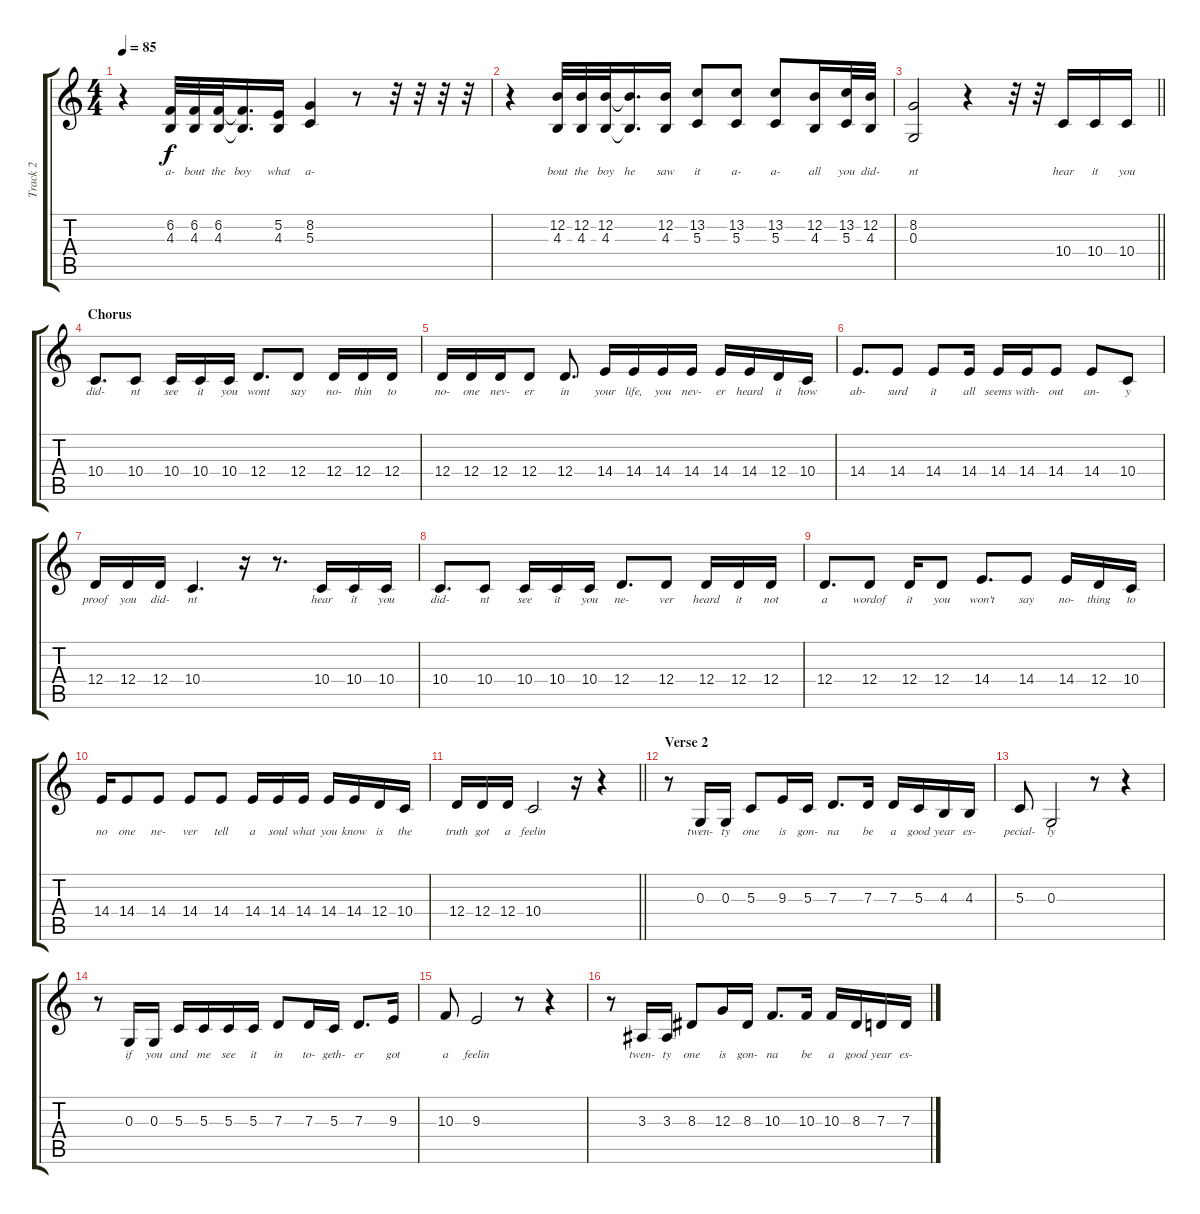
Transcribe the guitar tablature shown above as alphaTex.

\track ("Track 2" "Track 2") {instrument trumpet}
\staff {score tabs}
\tuning (E4 B3 G3 D3 A2 E2) {hide}
\ts (4 4)
\tempo 85
\clef g2
\ks c
r.4{dy f} (6.2 4.3).32{lyrics (0 "a-") lyrics (1 "") lyrics (2 "") lyrics (3 "") lyrics (4 "")} (6.2 4.3).32{lyrics (0 "bout") lyrics (1 "") lyrics (2 "") lyrics (3 "") lyrics (4 "")} (6.2 4.3).32{lyrics (0 "the") lyrics (1 "") lyrics (2 "") lyrics (3 "") lyrics (4 "")} (6.2{t} 4.3{t}).16{d lyrics (0 "boy") lyrics (1 "") lyrics (2 "") lyrics (3 "") lyrics (4 "")} (5.2 4.3).16{lyrics (0 "what") lyrics (1 "") lyrics (2 "") lyrics (3 "") lyrics (4 "")} (8.2 5.3).4{lyrics (0 "a-") lyrics (1 "") lyrics (2 "") lyrics (3 "") lyrics (4 "")} r.8 r.32 r.32 r.32 r.32 |
r.4 (12.2 4.3).32{lyrics (0 "bout") lyrics (1 "") lyrics (2 "") lyrics (3 "") lyrics (4 "")} (12.2 4.3).32{lyrics (0 "the") lyrics (1 "") lyrics (2 "") lyrics (3 "") lyrics (4 "")} (12.2 4.3).32{lyrics (0 "boy") lyrics (1 "") lyrics (2 "") lyrics (3 "") lyrics (4 "")} (12.2{t} 4.3{t}).16{d lyrics (0 "he") lyrics (1 "") lyrics (2 "") lyrics (3 "") lyrics (4 "")} (12.2 4.3).16{lyrics (0 "saw") lyrics (1 "") lyrics (2 "") lyrics (3 "") lyrics (4 "")} (13.2 5.3).8{lyrics (0 "it") lyrics (1 "") lyrics (2 "") lyrics (3 "") lyrics (4 "")} (13.2 5.3).8{lyrics (0 "a-") lyrics (1 "") lyrics (2 "") lyrics (3 "") lyrics (4 "")} (13.2 5.3).8{lyrics (0 "a-") lyrics (1 "") lyrics (2 "") lyrics (3 "") lyrics (4 "")} (12.2 4.3).16{lyrics (0 "all") lyrics (1 "") lyrics (2 "") lyrics (3 "") lyrics (4 "")} (13.2 5.3).32{lyrics (0 "you") lyrics (1 "") lyrics (2 "") lyrics (3 "") lyrics (4 "")} (12.2 4.3).32{lyrics (0 "did-") lyrics (1 "") lyrics (2 "") lyrics (3 "") lyrics (4 "")} |
\barLineRight lightlight
(8.2 0.3).2{lyrics (0 "nt") lyrics (1 "") lyrics (2 "") lyrics (3 "") lyrics (4 "")} r.4 r.32 r.32 10.4.16{lyrics (0 "hear") lyrics (1 "") lyrics (2 "") lyrics (3 "") lyrics (4 "")} 10.4.16{lyrics (0 "it") lyrics (1 "") lyrics (2 "") lyrics (3 "") lyrics (4 "")} 10.4.16{lyrics (0 "you") lyrics (1 "") lyrics (2 "") lyrics (3 "") lyrics (4 "")} |
\section ("" "Chorus")
10.4.8{d lyrics (0 "did-") lyrics (1 "") lyrics (2 "") lyrics (3 "") lyrics (4 "")} 10.4.8{lyrics (0 "nt") lyrics (1 "") lyrics (2 "") lyrics (3 "") lyrics (4 "")} 10.4.16{lyrics (0 "see") lyrics (1 "") lyrics (2 "") lyrics (3 "") lyrics (4 "")} 10.4.16{lyrics (0 "it") lyrics (1 "") lyrics (2 "") lyrics (3 "") lyrics (4 "")} 10.4.16{lyrics (0 "you") lyrics (1 "") lyrics (2 "") lyrics (3 "") lyrics (4 "")} 12.4.8{d lyrics (0 "wont") lyrics (1 "") lyrics (2 "") lyrics (3 "") lyrics (4 "")} 12.4.8{lyrics (0 "say") lyrics (1 "") lyrics (2 "") lyrics (3 "") lyrics (4 "")} 12.4.16{lyrics (0 "no-") lyrics (1 "") lyrics (2 "") lyrics (3 "") lyrics (4 "")} 12.4.16{lyrics (0 "thin") lyrics (1 "") lyrics (2 "") lyrics (3 "") lyrics (4 "")} 12.4.16{lyrics (0 "to") lyrics (1 "") lyrics (2 "") lyrics (3 "") lyrics (4 "")} |
12.4.16{lyrics (0 "no-") lyrics (1 "") lyrics (2 "") lyrics (3 "") lyrics (4 "")} 12.4.16{lyrics (0 "one") lyrics (1 "") lyrics (2 "") lyrics (3 "") lyrics (4 "")} 12.4.16{lyrics (0 "nev-") lyrics (1 "") lyrics (2 "") lyrics (3 "") lyrics (4 "")} 12.4.8{lyrics (0 "er") lyrics (1 "") lyrics (2 "") lyrics (3 "") lyrics (4 "")} 12.4.8{d lyrics (0 "in") lyrics (1 "") lyrics (2 "") lyrics (3 "") lyrics (4 "")} 14.4.16{lyrics (0 "your") lyrics (1 "") lyrics (2 "") lyrics (3 "") lyrics (4 "")} 14.4.16{lyrics (0 "life,") lyrics (1 "") lyrics (2 "") lyrics (3 "") lyrics (4 "")} 14.4.16{lyrics (0 "you") lyrics (1 "") lyrics (2 "") lyrics (3 "") lyrics (4 "")} 14.4.16{lyrics (0 "nev-") lyrics (1 "") lyrics (2 "") lyrics (3 "") lyrics (4 "")} 14.4.16{lyrics (0 "er") lyrics (1 "") lyrics (2 "") lyrics (3 "") lyrics (4 "")} 14.4.16{lyrics (0 "heard") lyrics (1 "") lyrics (2 "") lyrics (3 "") lyrics (4 "")} 12.4.16{lyrics (0 "it") lyrics (1 "") lyrics (2 "") lyrics (3 "") lyrics (4 "")} 10.4.16{lyrics (0 "how") lyrics (1 "") lyrics (2 "") lyrics (3 "") lyrics (4 "")} |
14.4.8{d lyrics (0 "ab-") lyrics (1 "") lyrics (2 "") lyrics (3 "") lyrics (4 "")} 14.4.8{lyrics (0 "surd") lyrics (1 "") lyrics (2 "") lyrics (3 "") lyrics (4 "")} 14.4.8{lyrics (0 "it") lyrics (1 "") lyrics (2 "") lyrics (3 "") lyrics (4 "")} 14.4.16{lyrics (0 "all") lyrics (1 "") lyrics (2 "") lyrics (3 "") lyrics (4 "")} 14.4.16{lyrics (0 "seems") lyrics (1 "") lyrics (2 "") lyrics (3 "") lyrics (4 "")} 14.4.16{lyrics (0 "with-") lyrics (1 "") lyrics (2 "") lyrics (3 "") lyrics (4 "")} 14.4.8{lyrics (0 "out") lyrics (1 "") lyrics (2 "") lyrics (3 "") lyrics (4 "")} 14.4.8{lyrics (0 "an-") lyrics (1 "") lyrics (2 "") lyrics (3 "") lyrics (4 "")} 10.4.8{lyrics (0 "y") lyrics (1 "") lyrics (2 "") lyrics (3 "") lyrics (4 "")} |
12.4.16{lyrics (0 "proof") lyrics (1 "") lyrics (2 "") lyrics (3 "") lyrics (4 "")} 12.4.16{lyrics (0 "you") lyrics (1 "") lyrics (2 "") lyrics (3 "") lyrics (4 "")} 12.4.16{lyrics (0 "did-") lyrics (1 "") lyrics (2 "") lyrics (3 "") lyrics (4 "")} 10.4.4{d lyrics (0 "nt") lyrics (1 "") lyrics (2 "") lyrics (3 "") lyrics (4 "")} r.16 r.8{d} 10.4.16{lyrics (0 "hear") lyrics (1 "") lyrics (2 "") lyrics (3 "") lyrics (4 "")} 10.4.16{lyrics (0 "it") lyrics (1 "") lyrics (2 "") lyrics (3 "") lyrics (4 "")} 10.4.16{lyrics (0 "you") lyrics (1 "") lyrics (2 "") lyrics (3 "") lyrics (4 "")} |
10.4.8{d lyrics (0 "did-") lyrics (1 "") lyrics (2 "") lyrics (3 "") lyrics (4 "")} 10.4.8{lyrics (0 "nt") lyrics (1 "") lyrics (2 "") lyrics (3 "") lyrics (4 "")} 10.4.16{lyrics (0 "see") lyrics (1 "") lyrics (2 "") lyrics (3 "") lyrics (4 "")} 10.4.16{lyrics (0 "it") lyrics (1 "") lyrics (2 "") lyrics (3 "") lyrics (4 "")} 10.4.16{lyrics (0 "you") lyrics (1 "") lyrics (2 "") lyrics (3 "") lyrics (4 "")} 12.4.8{d lyrics (0 "ne-") lyrics (1 "") lyrics (2 "") lyrics (3 "") lyrics (4 "")} 12.4.8{lyrics (0 "ver") lyrics (1 "") lyrics (2 "") lyrics (3 "") lyrics (4 "")} 12.4.16{lyrics (0 "heard") lyrics (1 "") lyrics (2 "") lyrics (3 "") lyrics (4 "")} 12.4.16{lyrics (0 "it") lyrics (1 "") lyrics (2 "") lyrics (3 "") lyrics (4 "")} 12.4.16{lyrics (0 "not") lyrics (1 "") lyrics (2 "") lyrics (3 "") lyrics (4 "")} |
12.4.8{d lyrics (0 "a") lyrics (1 "") lyrics (2 "") lyrics (3 "") lyrics (4 "")} 12.4.8{lyrics (0 "wordof") lyrics (1 "") lyrics (2 "") lyrics (3 "") lyrics (4 "")} 12.4.16{lyrics (0 "it") lyrics (1 "") lyrics (2 "") lyrics (3 "") lyrics (4 "")} 12.4.8{lyrics (0 "you") lyrics (1 "") lyrics (2 "") lyrics (3 "") lyrics (4 "")} 14.4.8{d lyrics (0 "won't") lyrics (1 "") lyrics (2 "") lyrics (3 "") lyrics (4 "")} 14.4.8{lyrics (0 "say") lyrics (1 "") lyrics (2 "") lyrics (3 "") lyrics (4 "")} 14.4.16{lyrics (0 "no-") lyrics (1 "") lyrics (2 "") lyrics (3 "") lyrics (4 "")} 12.4.16{lyrics (0 "thing") lyrics (1 "") lyrics (2 "") lyrics (3 "") lyrics (4 "")} 10.4.16{lyrics (0 "to") lyrics (1 "") lyrics (2 "") lyrics (3 "") lyrics (4 "")} |
14.4.16{lyrics (0 "no") lyrics (1 "") lyrics (2 "") lyrics (3 "") lyrics (4 "")} 14.4.8{lyrics (0 "one") lyrics (1 "") lyrics (2 "") lyrics (3 "") lyrics (4 "")} 14.4.8{lyrics (0 "ne-") lyrics (1 "") lyrics (2 "") lyrics (3 "") lyrics (4 "")} 14.4.8{lyrics (0 "ver") lyrics (1 "") lyrics (2 "") lyrics (3 "") lyrics (4 "")} 14.4.8{lyrics (0 "tell") lyrics (1 "") lyrics (2 "") lyrics (3 "") lyrics (4 "")} 14.4.16{lyrics (0 "a") lyrics (1 "") lyrics (2 "") lyrics (3 "") lyrics (4 "")} 14.4.16{lyrics (0 "soul") lyrics (1 "") lyrics (2 "") lyrics (3 "") lyrics (4 "")} 14.4.16{lyrics (0 "what") lyrics (1 "") lyrics (2 "") lyrics (3 "") lyrics (4 "")} 14.4.16{lyrics (0 "you") lyrics (1 "") lyrics (2 "") lyrics (3 "") lyrics (4 "")} 14.4.16{lyrics (0 "know") lyrics (1 "") lyrics (2 "") lyrics (3 "") lyrics (4 "")} 12.4.16{lyrics (0 "is") lyrics (1 "") lyrics (2 "") lyrics (3 "") lyrics (4 "")} 10.4.16{lyrics (0 "the") lyrics (1 "") lyrics (2 "") lyrics (3 "") lyrics (4 "")} |
\barLineRight lightlight
12.4.16{lyrics (0 "truth") lyrics (1 "") lyrics (2 "") lyrics (3 "") lyrics (4 "")} 12.4.16{lyrics (0 "got") lyrics (1 "") lyrics (2 "") lyrics (3 "") lyrics (4 "")} 12.4.16{lyrics (0 "a") lyrics (1 "") lyrics (2 "") lyrics (3 "") lyrics (4 "")} 10.4.2{lyrics (0 "feelin") lyrics (1 "") lyrics (2 "") lyrics (3 "") lyrics (4 "")} r.16 r.4 |
\section ("" "Verse 2")
r.8 0.3.16{lyrics (0 "twen-") lyrics (1 "") lyrics (2 "") lyrics (3 "") lyrics (4 "")} 0.3.16{lyrics (0 "ty") lyrics (1 "") lyrics (2 "") lyrics (3 "") lyrics (4 "")} 5.3.8{lyrics (0 "one") lyrics (1 "") lyrics (2 "") lyrics (3 "") lyrics (4 "")} 9.3.16{lyrics (0 "is") lyrics (1 "") lyrics (2 "") lyrics (3 "") lyrics (4 "")} 5.3.16{lyrics (0 "gon-") lyrics (1 "") lyrics (2 "") lyrics (3 "") lyrics (4 "")} 7.3.8{d lyrics (0 "na") lyrics (1 "") lyrics (2 "") lyrics (3 "") lyrics (4 "")} 7.3.16{lyrics (0 "be") lyrics (1 "") lyrics (2 "") lyrics (3 "") lyrics (4 "")} 7.3.16{lyrics (0 "a") lyrics (1 "") lyrics (2 "") lyrics (3 "") lyrics (4 "")} 5.3.16{lyrics (0 "good") lyrics (1 "") lyrics (2 "") lyrics (3 "") lyrics (4 "")} 4.3.16{lyrics (0 "year") lyrics (1 "") lyrics (2 "") lyrics (3 "") lyrics (4 "")} 4.3.16{lyrics (0 "es-") lyrics (1 "") lyrics (2 "") lyrics (3 "") lyrics (4 "")} |
5.3.8{lyrics (0 "pecial-") lyrics (1 "") lyrics (2 "") lyrics (3 "") lyrics (4 "")} 0.3.2{lyrics (0 "ly") lyrics (1 "") lyrics (2 "") lyrics (3 "") lyrics (4 "")} r.8 r.4 |
r.8 0.3.16{lyrics (0 "if") lyrics (1 "") lyrics (2 "") lyrics (3 "") lyrics (4 "")} 0.3.16{lyrics (0 "you") lyrics (1 "") lyrics (2 "") lyrics (3 "") lyrics (4 "")} 5.3.16{lyrics (0 "and") lyrics (1 "") lyrics (2 "") lyrics (3 "") lyrics (4 "")} 5.3.16{lyrics (0 "me") lyrics (1 "") lyrics (2 "") lyrics (3 "") lyrics (4 "")} 5.3.16{lyrics (0 "see") lyrics (1 "") lyrics (2 "") lyrics (3 "") lyrics (4 "")} 5.3.16{lyrics (0 "it") lyrics (1 "") lyrics (2 "") lyrics (3 "") lyrics (4 "")} 7.3.8{lyrics (0 "in") lyrics (1 "") lyrics (2 "") lyrics (3 "") lyrics (4 "")} 7.3.16{lyrics (0 "to-") lyrics (1 "") lyrics (2 "") lyrics (3 "") lyrics (4 "")} 5.3.16{lyrics (0 "geth-") lyrics (1 "") lyrics (2 "") lyrics (3 "") lyrics (4 "")} 7.3.8{d lyrics (0 "er") lyrics (1 "") lyrics (2 "") lyrics (3 "") lyrics (4 "")} 9.3.16{lyrics (0 "got") lyrics (1 "") lyrics (2 "") lyrics (3 "") lyrics (4 "")} |
10.3.8{lyrics (0 "a") lyrics (1 "") lyrics (2 "") lyrics (3 "") lyrics (4 "")} 9.3.2{lyrics (0 "feelin") lyrics (1 "") lyrics (2 "") lyrics (3 "") lyrics (4 "")} r.8 r.4 |
r.8 3.3.16{lyrics (0 "twen-") lyrics (1 "") lyrics (2 "") lyrics (3 "") lyrics (4 "")} 3.3.16{lyrics (0 "ty") lyrics (1 "") lyrics (2 "") lyrics (3 "") lyrics (4 "")} 8.3.8{lyrics (0 "one") lyrics (1 "") lyrics (2 "") lyrics (3 "") lyrics (4 "")} 12.3.16{lyrics (0 "is") lyrics (1 "") lyrics (2 "") lyrics (3 "") lyrics (4 "")} 8.3.16{lyrics (0 "gon-") lyrics (1 "") lyrics (2 "") lyrics (3 "") lyrics (4 "")} 10.3.8{d lyrics (0 "na") lyrics (1 "") lyrics (2 "") lyrics (3 "") lyrics (4 "")} 10.3.16{lyrics (0 "be") lyrics (1 "") lyrics (2 "") lyrics (3 "") lyrics (4 "")} 10.3.16{lyrics (0 "a") lyrics (1 "") lyrics (2 "") lyrics (3 "") lyrics (4 "")} 8.3.16{lyrics (0 "good") lyrics (1 "") lyrics (2 "") lyrics (3 "") lyrics (4 "")} 7.3.16{lyrics (0 "year") lyrics (1 "") lyrics (2 "") lyrics (3 "") lyrics (4 "")} 7.3.16{lyrics (0 "es-") lyrics (1 "") lyrics (2 "") lyrics (3 "") lyrics (4 "")}
